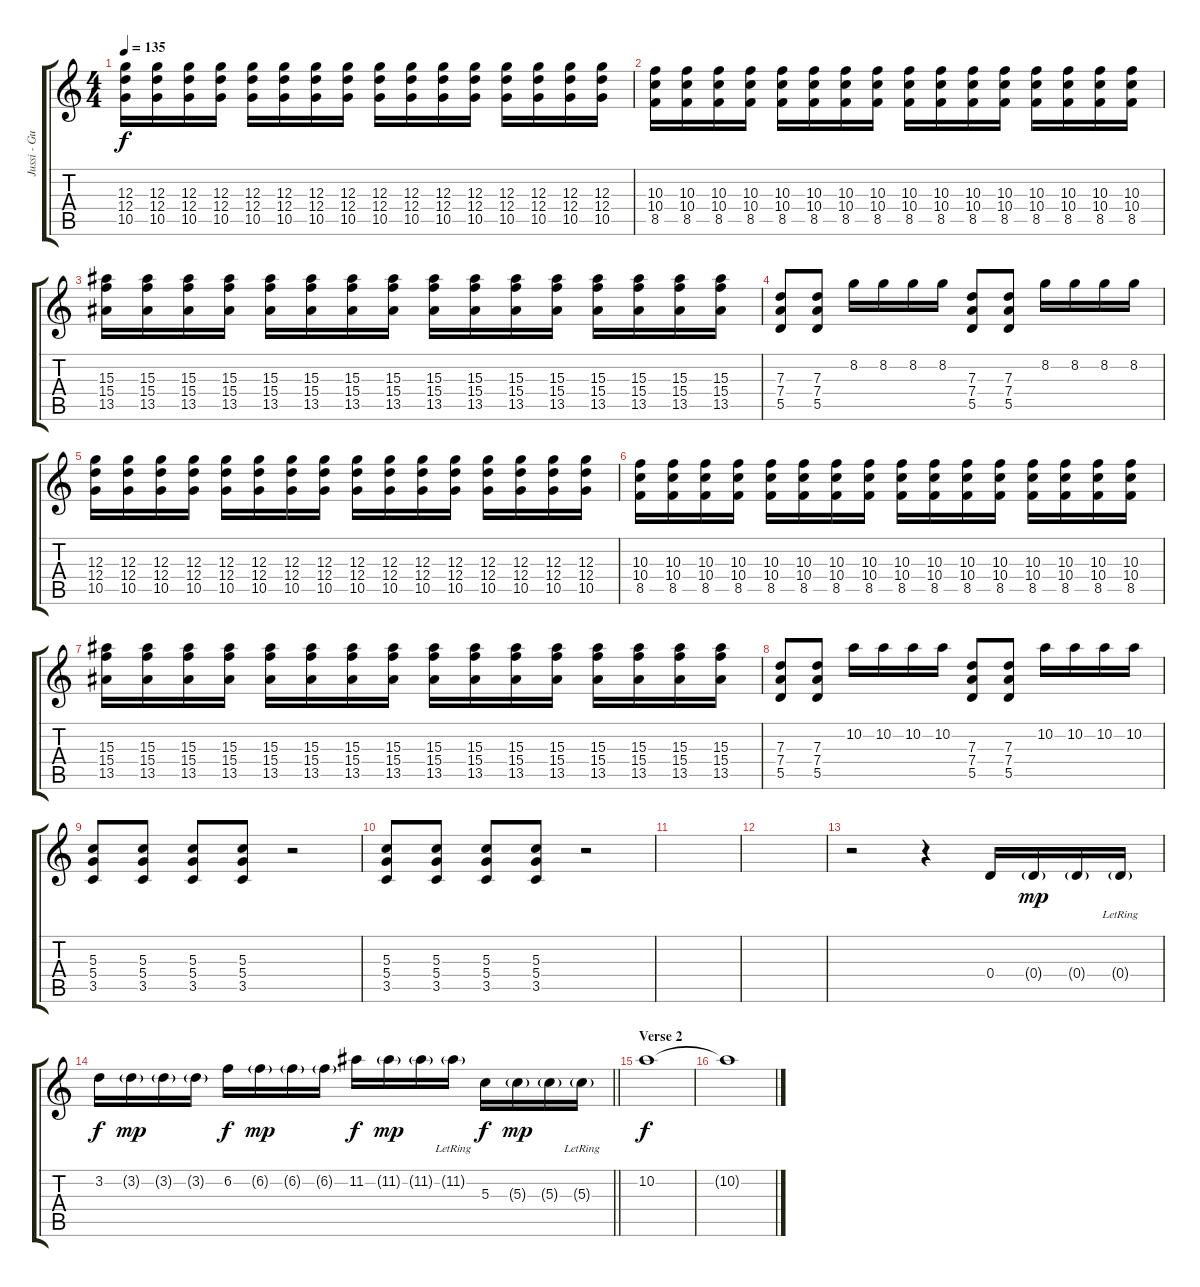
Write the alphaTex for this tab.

\track ("Jussi - Guitar" "Jussi - Gu") {instrument overdrivenguitar}
\staff {score tabs}
\tuning (E4 B3 G3 D3 A2 E2) {hide}
\ts (4 4)
\tempo 135
\clef g2
\ks c
(12.3 12.4 10.5).16{dy f instrument overdrivenguitar} (12.3 12.4 10.5).16 (12.3 12.4 10.5).16 (12.3 12.4 10.5).16 (12.3 12.4 10.5).16 (12.3 12.4 10.5).16 (12.3 12.4 10.5).16 (12.3 12.4 10.5).16 (12.3 12.4 10.5).16{instrument overdrivenguitar} (12.3 12.4 10.5).16 (12.3 12.4 10.5).16 (12.3 12.4 10.5).16 (12.3 12.4 10.5).16 (12.3 12.4 10.5).16 (12.3 12.4 10.5).16 (12.3 12.4 10.5).16 |
(10.3 10.4 8.5).16 (10.3 10.4 8.5).16 (10.3 10.4 8.5).16 (10.3 10.4 8.5).16 (10.3 10.4 8.5).16 (10.3 10.4 8.5).16 (10.3 10.4 8.5).16 (10.3 10.4 8.5).16 (10.3 10.4 8.5).16 (10.3 10.4 8.5).16 (10.3 10.4 8.5).16 (10.3 10.4 8.5).16 (10.3 10.4 8.5).16 (10.3 10.4 8.5).16 (10.3 10.4 8.5).16 (10.3 10.4 8.5).16 |
(15.3 15.4 13.5).16 (15.3 15.4 13.5).16 (15.3 15.4 13.5).16 (15.3 15.4 13.5).16 (15.3 15.4 13.5).16 (15.3 15.4 13.5).16 (15.3 15.4 13.5).16 (15.3 15.4 13.5).16 (15.3 15.4 13.5).16 (15.3 15.4 13.5).16 (15.3 15.4 13.5).16 (15.3 15.4 13.5).16 (15.3 15.4 13.5).16 (15.3 15.4 13.5).16 (15.3 15.4 13.5).16 (15.3 15.4 13.5).16 |
(7.3 7.4 5.5).8 (7.3 7.4 5.5).8 8.2.16 8.2.16 8.2.16 8.2.16 (7.3 7.4 5.5).8 (7.3 7.4 5.5).8 8.2.16 8.2.16 8.2.16 8.2.16 |
(12.3 12.4 10.5).16{instrument overdrivenguitar} (12.3 12.4 10.5).16 (12.3 12.4 10.5).16 (12.3 12.4 10.5).16 (12.3 12.4 10.5).16 (12.3 12.4 10.5).16 (12.3 12.4 10.5).16 (12.3 12.4 10.5).16 (12.3 12.4 10.5).16{instrument overdrivenguitar} (12.3 12.4 10.5).16 (12.3 12.4 10.5).16 (12.3 12.4 10.5).16 (12.3 12.4 10.5).16 (12.3 12.4 10.5).16 (12.3 12.4 10.5).16 (12.3 12.4 10.5).16 |
(10.3 10.4 8.5).16 (10.3 10.4 8.5).16 (10.3 10.4 8.5).16 (10.3 10.4 8.5).16 (10.3 10.4 8.5).16 (10.3 10.4 8.5).16 (10.3 10.4 8.5).16 (10.3 10.4 8.5).16 (10.3 10.4 8.5).16 (10.3 10.4 8.5).16 (10.3 10.4 8.5).16 (10.3 10.4 8.5).16 (10.3 10.4 8.5).16 (10.3 10.4 8.5).16 (10.3 10.4 8.5).16 (10.3 10.4 8.5).16 |
(15.3 15.4 13.5).16 (15.3 15.4 13.5).16 (15.3 15.4 13.5).16 (15.3 15.4 13.5).16 (15.3 15.4 13.5).16 (15.3 15.4 13.5).16 (15.3 15.4 13.5).16 (15.3 15.4 13.5).16 (15.3 15.4 13.5).16 (15.3 15.4 13.5).16 (15.3 15.4 13.5).16 (15.3 15.4 13.5).16 (15.3 15.4 13.5).16 (15.3 15.4 13.5).16 (15.3 15.4 13.5).16 (15.3 15.4 13.5).16 |
(7.3 7.4 5.5).8 (7.3 7.4 5.5).8 10.2.16 10.2.16 10.2.16 10.2.16 (7.3 7.4 5.5).8 (7.3 7.4 5.5).8 10.2.16 10.2.16 10.2.16 10.2.16 |
(5.3 5.4 3.5).8 (5.3 5.4 3.5).8 (5.3 5.4 3.5).8 (5.3 5.4 3.5).8 r.2 |
(5.3 5.4 3.5).8 (5.3 5.4 3.5).8 (5.3 5.4 3.5).8 (5.3 5.4 3.5).8 r.2 |
|
|
r.2{instrument electricguitarjazz} r.4 0.4.16 0.4{g}.16{dy mp} 0.4{g}.16 0.4{g lr}.16 |
\barLineRight lightlight
3.2.16{dy f} 3.2{g}.16{dy mp} 3.2{g}.16 3.2{g}.16 6.2.16{dy f} 6.2{g}.16{dy mp} 6.2{g}.16 6.2{g}.16 11.2.16{dy f} 11.2{g}.16{dy mp} 11.2{g}.16 11.2{g lr}.16 5.3.16{dy f} 5.3{g}.16{dy mp} 5.3{g}.16 5.3{g lr}.16 |
\section ("" "Verse 2")
10.2.1{dy f} |
10.2{t}.1
